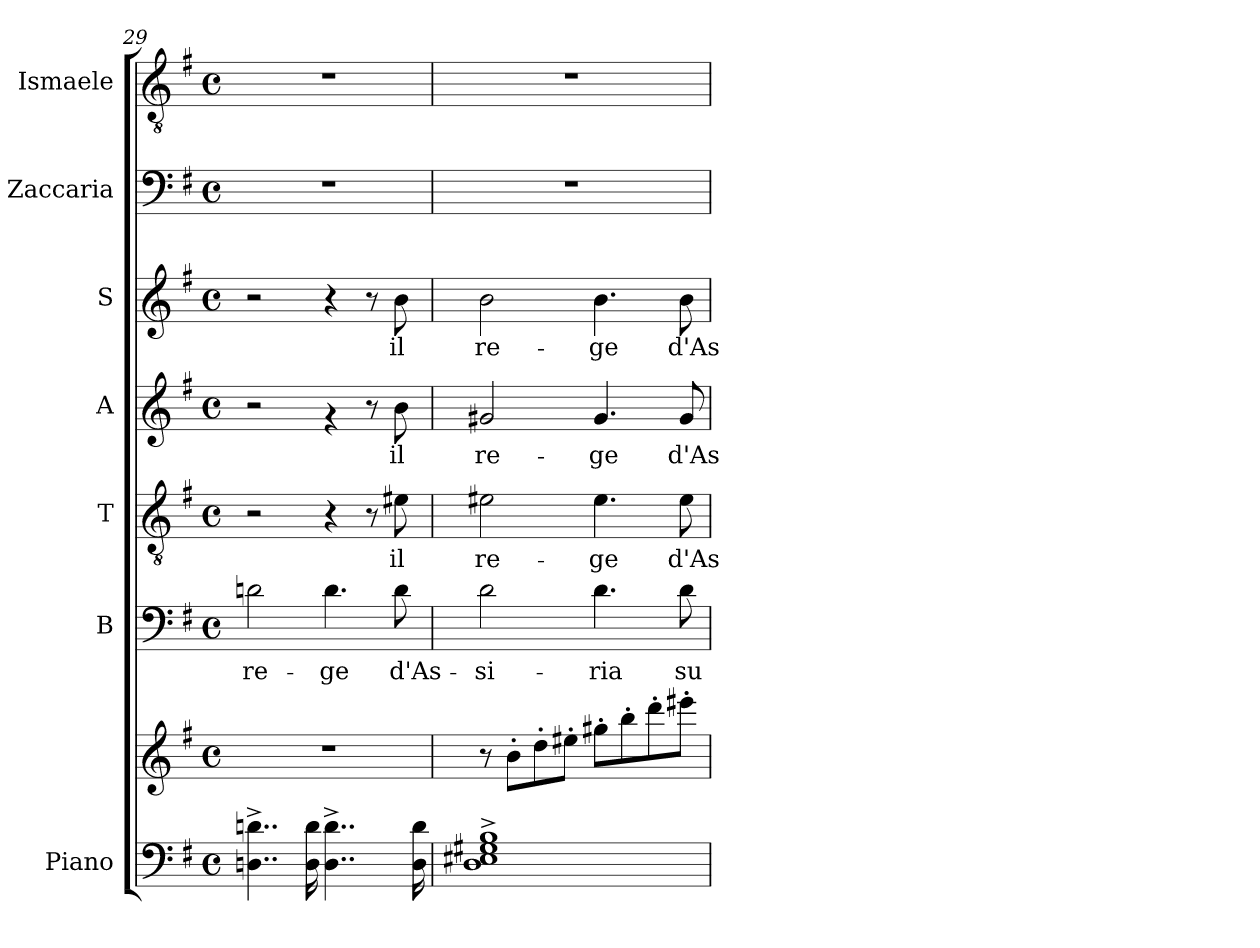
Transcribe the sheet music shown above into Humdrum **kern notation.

**kern	**kern	**kern	**text	**kern	**text	**kern	**text	**kern	**text	**kern	**kern
*part7	*part7	*part6	*part6	*part5	*part5	*part4	*part4	*part3	*part3	*part2	*part1
*staff8	*staff7	*staff6	*staff6	*staff5	*staff5	*staff4	*staff4	*staff3	*staff3	*staff2	*staff1
*I"Piano	*	*I"B	*	*I"T	*	*I"A	*	*I"S	*	*I"Zaccaria	*I"Ismaele
*I'Pno	*	*I'B	*	*I'T	*	*I'A	*	*I'S	*	*	*
*clefF4	*clefG2	*clefF4	*	*clefGv2	*	*clefG2	*	*clefG2	*	*clefF4	*clefGv2
*k[f#]	*k[f#]	*k[f#]	*	*k[f#]	*	*k[f#]	*	*k[f#]	*	*k[f#]	*k[f#]
*M4/4	*M4/4	*M4/4	*	*M4/4	*	*M4/4	*	*M4/4	*	*M4/4	*M4/4
*met(c)	*met(c)	*met(c)	*	*met(c)	*	*met(c)	*	*met(c)	*	*met(c)	*met(c)
=29	=29	=29	=29	=29	=29	=29	=29	=29	=29	=29	=29
!	!	!	!LO:LY:b	!	!	!	!	!	!	!	!
4..Dn\^ 4..dn\^	1r	2dn\	re-	2r	.	2r	.	2r	.	1r	1r
16D\ 16d\	.	.	.	.	.	.	.	.	.	.	.
!	!	!	!LO:LY:b	!	!	!	!	!	!	!	!
4..D\^ 4..d\^	.	4.d\	-ge	4r	.	4rg	.	4r	.	.	.
.	.	.	.	8r	.	8r	.	8r	.	.	.
!	!	!	!LO:LY:b	!	!LO:LY:b	!	!LO:LY:b	!	!LO:LY:b	!	!
.	.	8d\	d'As-	8e#X\	il	8b\	il	8b\	il	.	.
16D\ 16d\	.	.	.	.	.	.	.	.	.	.	.
!!LO:PB:g=z
=30	=30	=30	=30	=30	=30	=30	=30	=30	=30	=30	=30
!	!	!	!LO:LY:b	!	!LO:LY:b	!	!LO:LY:b	!	!LO:LY:b	!	!
1D^ 1E#X^ 1G#X^ 1B^	8r	2d\	-si-	2e#X\	re-	2g#X/	re-	2b\	re-	1r	1r
.	8b'\L	.	.	.	.	.	.	.	.	.	.
.	8dd'\	.	.	.	.	.	.	.	.	.	.
.	8ee#X'\J	.	.	.	.	.	.	.	.	.	.
!	!	!	!LO:LY:b	!	!LO:LY:b	!	!LO:LY:b	!	!LO:LY:b	!	!
.	8gg#X'\L	4.d\	-ria	4.e#\	-ge	4.g#/	-ge	4.b\	-ge	.	.
.	8bb'\	.	.	.	.	.	.	.	.	.	.
.	8ddd'\	.	.	.	.	.	.	.	.	.	.
!	!	!	!LO:LY:b	!	!LO:LY:b	!	!LO:LY:b	!	!LO:LY:b	!	!
.	8eee#X'\J	8d\	su	8e#\	d'As-	8g#/	d'As-	8b\	d'As-	.	.
=	=	=	=	=	=	=	=	=	=	=	=
*-	*-	*-	*-	*-	*-	*-	*-	*-	*-	*-	*-
